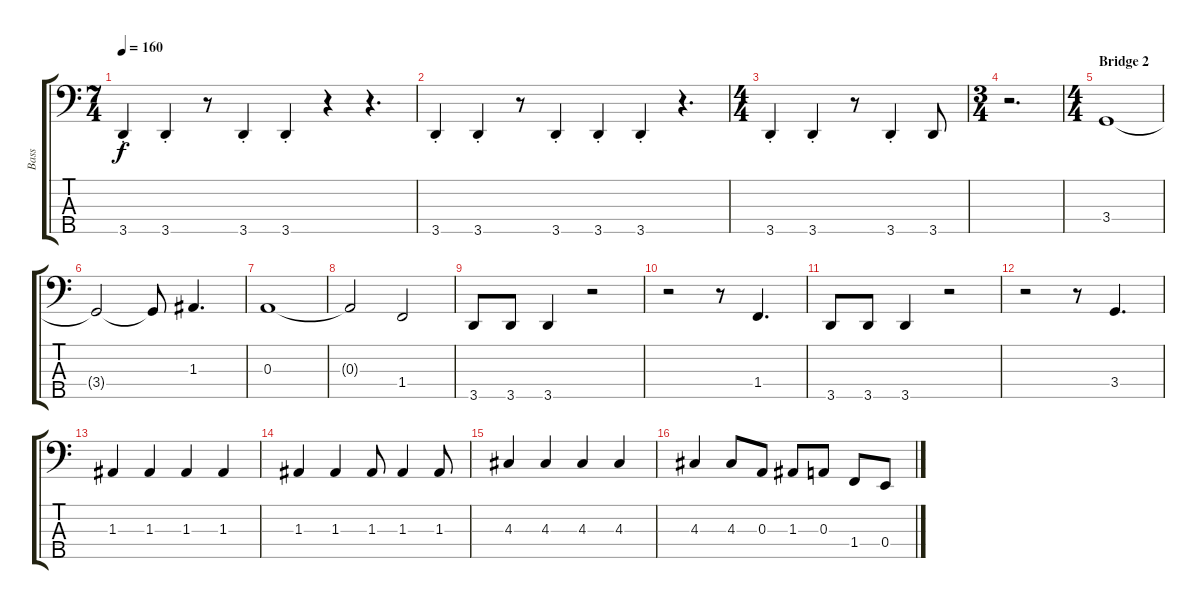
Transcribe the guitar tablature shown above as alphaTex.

\track ("Bass" "Bass") {instrument electricbassfinger}
\staff {score tabs}
\tuning (G2 D2 A1 E1 B0) {hide}
\ts (7 4)
\tempo 160
\clef f4
\ks c
3.5{st}.4{dy f} 3.5{st}.4 r.8 3.5{st}.4 3.5{st}.4 r.4 r.4{d} |
3.5{st}.4 3.5{st}.4 r.8 3.5{st}.4 3.5{st}.4 3.5{st}.4 r.4{d} |
\ts (4 4)
3.5{st}.4 3.5{st}.4 r.8 3.5{st}.4 3.5.8 |
\ts (3 4)
r.2{d} |
\ts (4 4)
\section ("" "Bridge 2")
3.4.1 |
3.4{t}.2 3.4{t}.8 1.3.4{d} |
0.3.1 |
0.3{t}.2 1.4.2 |
3.5.8 3.5.8 3.5.4 r.2 |
r.2 r.8 1.4.4{d} |
3.5.8 3.5.8 3.5.4 r.2 |
r.2 r.8 3.4.4{d} |
1.3.4 1.3.4 1.3.4 1.3.4 |
1.3.4 1.3.4 1.3.8 1.3.4 1.3.8 |
4.3.4 4.3.4 4.3.4 4.3.4 |
4.3.4 4.3.8 0.3.8 1.3.8 0.3.8 1.4.8 0.4.8
